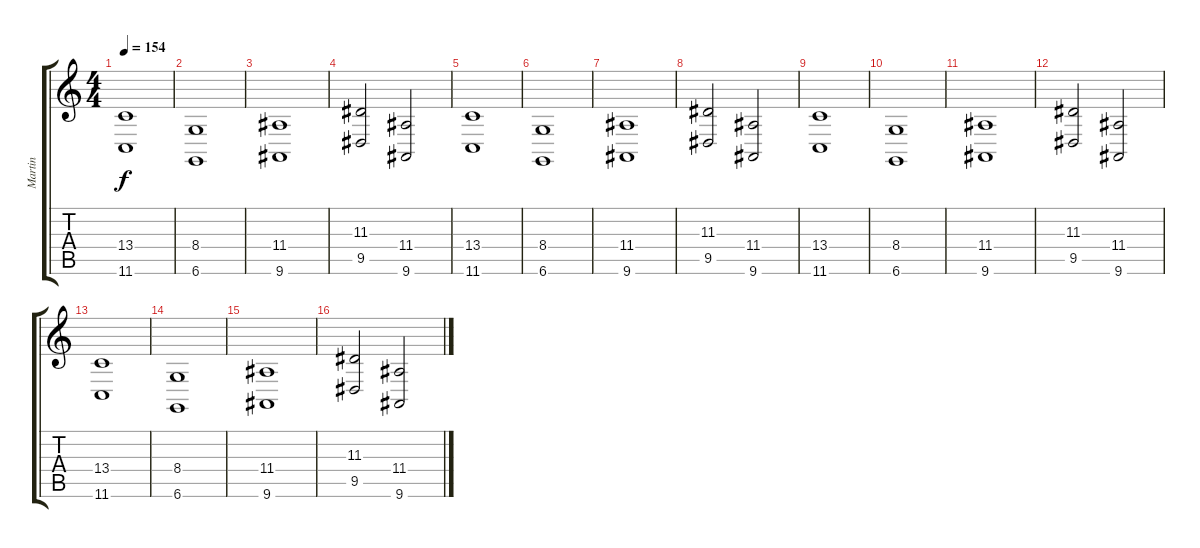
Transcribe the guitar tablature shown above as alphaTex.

\track ("Martin" "Martin") {instrument stringensemble1}
\staff {score tabs}
\tuning (Db4 Ab3 E3 B2 Gb2 Db2) {hide}
\ts (4 4)
\tempo 154
\clef g2
\ks c
(13.4 11.6).1{dy f} |
(8.4 6.6).1 |
(11.4 9.6).1 |
(11.3 9.5).2 (11.4 9.6).2 |
(13.4 11.6).1 |
(8.4 6.6).1 |
(11.4 9.6).1 |
(11.3 9.5).2 (11.4 9.6).2 |
(13.4 11.6).1 |
(8.4 6.6).1 |
(11.4 9.6).1 |
(11.3 9.5).2 (11.4 9.6).2 |
(13.4 11.6).1 |
(8.4 6.6).1 |
(11.4 9.6).1 |
(11.3 9.5).2 (11.4 9.6).2
